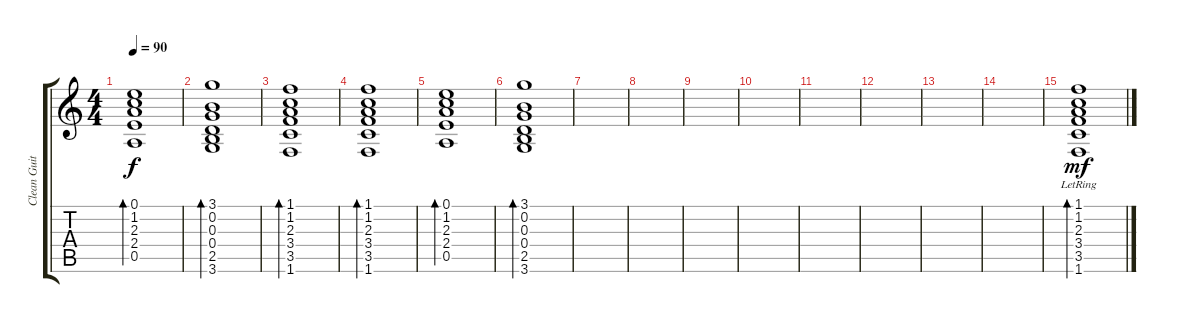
\track ("Clean Guitar." "Clean Guit") {instrument electricguitarclean}
\staff {score tabs}
\tuning (E4 B3 G3 D3 A2 E2) {hide}
\ts (4 4)
\tempo 90
\clef g2
\ks c
(0.1 1.2 2.3 2.4 0.5).1{bd 240 dy f} |
(3.1 0.2 0.3 0.4 2.5 3.6).1{bd 240} |
(1.1 1.2 2.3 3.4 3.5 1.6).1{bd 240} |
(1.1 1.2 2.3 3.4 3.5 1.6).1{bd 240} |
(0.1 1.2 2.3 2.4 0.5).1{bd 240} |
(3.1 0.2 0.3 0.4 2.5 3.6).1{bd 240} |
|
|
|
|
|
|
|
|
(1.1{lr} 1.2{lr} 2.3{lr} 3.4{lr} 3.5{lr} 1.6{lr}).1{bd 240 dy mf}
